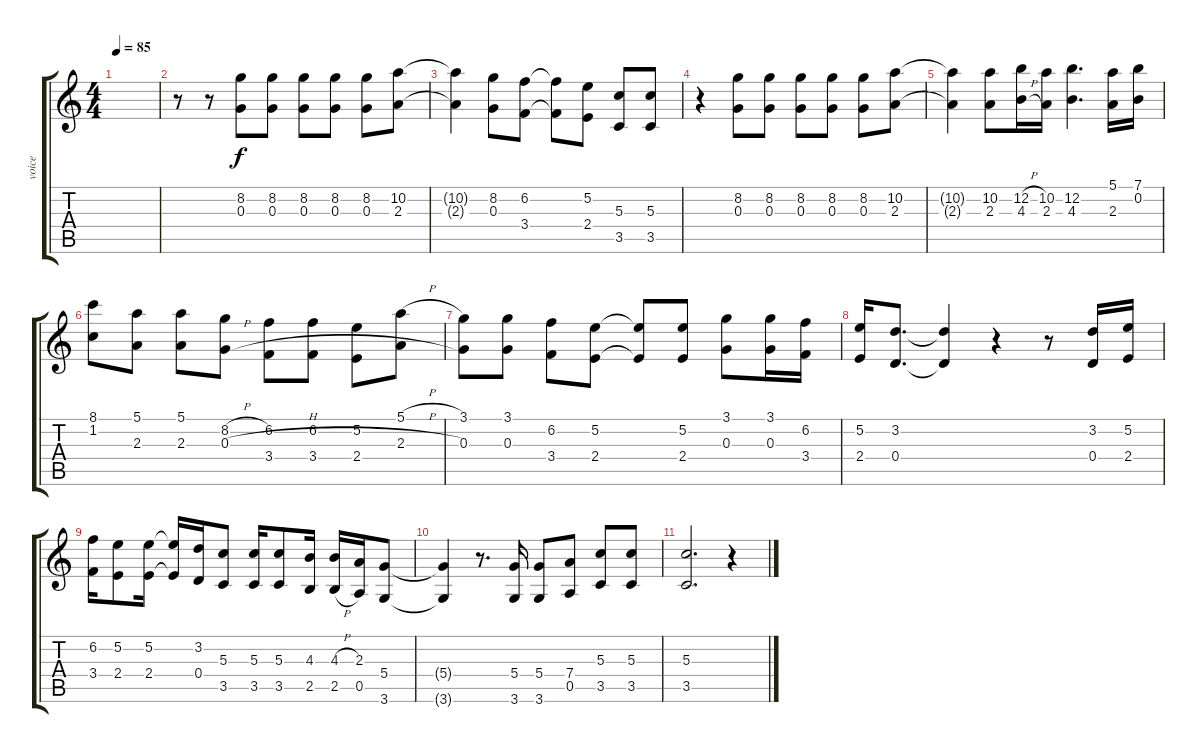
\track ("voice" "voice") {instrument electricguitarjazz}
\staff {score tabs}
\tuning (E4 B3 G3 D3 A2 E2) {hide}
\ts (4 4)
\tempo 85
\clef g2
\ks c
|
r.8 r.8 (8.2 0.3).8 (8.2 0.3).8 (8.2 0.3).8 (8.2 0.3).8 (8.2 0.3).8 (10.2 2.3).8 |
(10.2{t} 2.3{t}).4 (8.2 0.3).8 (6.2 3.4).8 (6.2{t} 3.4{t}).8 (5.2 2.4).8 (5.3 3.5).8 (5.3 3.5).8 |
r.4 (8.2 0.3).8 (8.2 0.3).8 (8.2 0.3).8 (8.2 0.3).8 (8.2 0.3).8 (10.2 2.3).8 |
(10.2{t} 2.3{t}).4 (10.2 2.3).8 (12.2{h} 4.3{h}).16 (10.2 2.3).16 (12.2 4.3).4{d} (5.1 2.3).16 (7.1 0.2).16 |
(8.1 1.2).8 (5.1 2.3).8 (5.1 2.3).8 (8.2{h} 0.3{h}).8 (6.2 3.4).8 (6.2 3.4).8 (5.2 2.4).8 (5.1{h} 2.3{h}).8 |
(3.1 0.3).8 (3.1 0.3).8 (6.2 3.4).8 (5.2 2.4).8 (5.2{t} 2.4{t}).8 (5.2 2.4).8 (3.1 0.3).8 (3.1 0.3).16 (6.2 3.4).16 |
(5.2 2.4).16 (3.2 0.4).8{d} (3.2{t} 0.4{t}).4 r.4 r.8 (3.2 0.4).16 (5.2 2.4).16 |
(6.2 3.4).16 (5.2 2.4).8 (5.2 2.4).16 (5.2{t} 2.4{t}).16 (3.2 0.4).16 (5.3 3.5).8 (5.3 3.5).16 (5.3 3.5).8 (4.3 2.5).16 (4.3{h} 2.5{h}).16 (2.3 0.5).16 (5.4 3.6).8 |
(5.4{t} 3.6{t}).4 r.8{d} (5.4 3.6).16 (5.4 3.6).8 (7.4 0.5).8 (5.3 3.5).8 (5.3 3.5).8 |
(5.3 3.5).2{d} r.4
